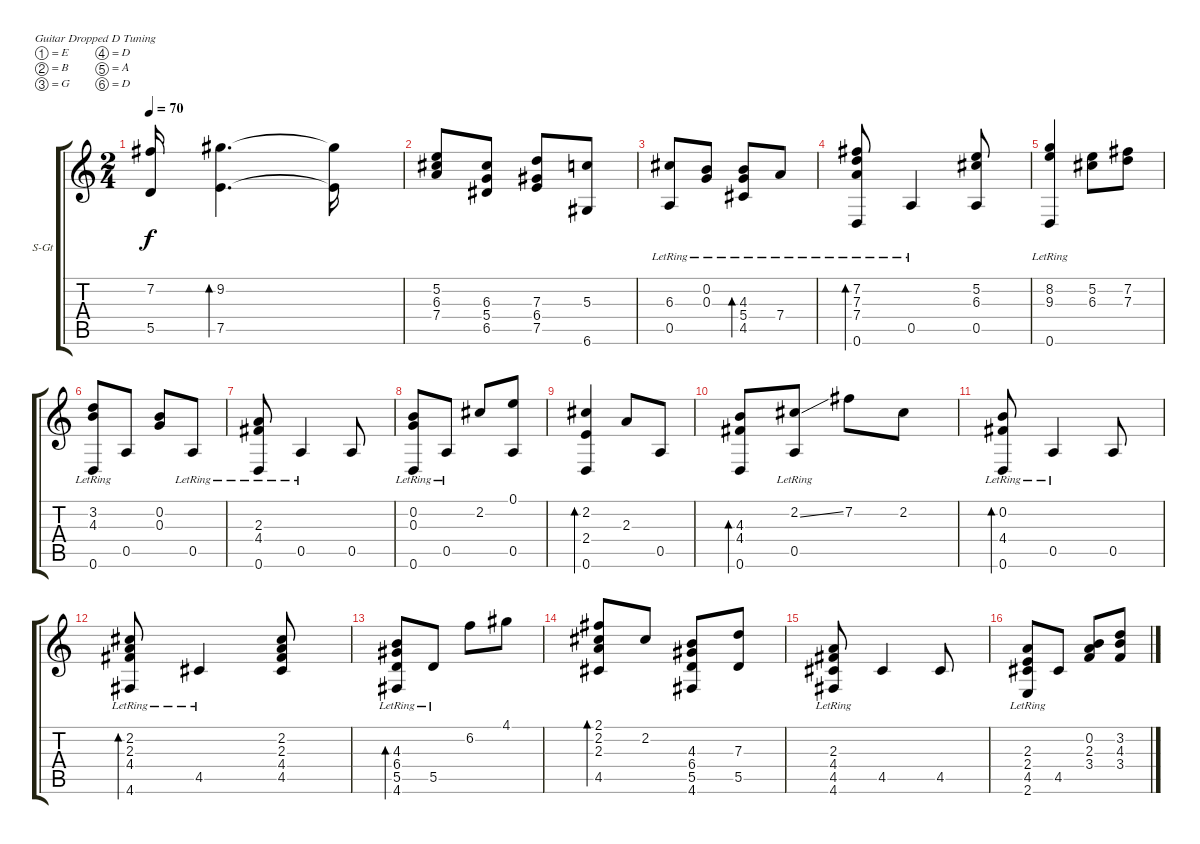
\bracketExtendMode groupsimilarinstruments
\firstSystemTrackNameOrientation horizontal
\otherSystemsTrackNameOrientation horizontal
\track ("" "S-Gt") {instrument acousticguitarsteel}
\staff {score tabs}
\tuning (E4 B3 G3 D3 A2 D2)
\ts (2 4)
\tempo 70
\clef g2
\ks c
(7.2{t} 5.5{t}).16{dy f} (9.2 7.5).4{d bd 120} (9.2{t} 7.5{t}).16 |
(5.2 6.3 7.4).8 (6.3 5.4 6.5).8 (7.3 6.4 7.5).8 (5.3 6.6).8 |
(6.3 0.5{lr}).8 (0.2{lr} 0.3{lr}).8 (4.3{lr} 5.4{lr} 4.5{lr}).8{bd 120} 7.4{lr}.8 |
(7.2{lr} 7.3{lr} 7.4{lr} 0.6{lr}).8{bd 30} 0.5{lr}.4 (5.2 6.3 0.5).8 |
(8.2{lr} 9.3{lr} 0.6{lr}).4 (5.2 6.3).8 (7.2 7.3).8 |
(3.2{lr} 4.3{lr} 0.6).8 0.5.8 (0.2 0.3).8 0.5{lr}.8 |
(2.3{lr} 4.4{lr} 0.6).8 0.5{lr}.4 0.5.8 |
(0.2{lr} 0.3{lr} 0.6).8 0.5{lr}.8 2.2.8 (0.1 0.5).8 |
(2.2 2.4 0.6).4{bd 30} 2.3.8 0.5.8 |
(4.3 4.4 0.6).8{bd 30} (2.2{ss} 0.5{lr}).8 7.2.8 2.2.8 |
(0.2{lr} 4.4{lr} 0.6{lr}).8{bd 30} 0.5{lr}.4 0.5.8 |
(2.2{lr} 2.3{lr} 4.4{lr} 4.6{lr}).8{bd 30} 4.5{lr}.4 (2.2 2.3 4.4 4.5).8 |
(4.3{lr} 6.4{lr} 5.5{lr} 4.6{lr}).8{bd 30} 5.5{lr}.8 6.2.8 4.1.8 |
(2.1 2.2 2.3 4.5).8{bd 30} 2.2.8 (4.3 6.4 5.5 4.6).8 (7.3 5.5).8 |
(2.3{lr} 4.4{lr} 4.5{lr} 4.6{lr}).8 4.5.4 4.5.8 |
(2.3{lr} 2.4{lr} 4.5{lr} 2.6{lr}).8 4.5.8 (0.2 2.3 3.4).8 (3.2 4.3 3.4).8
